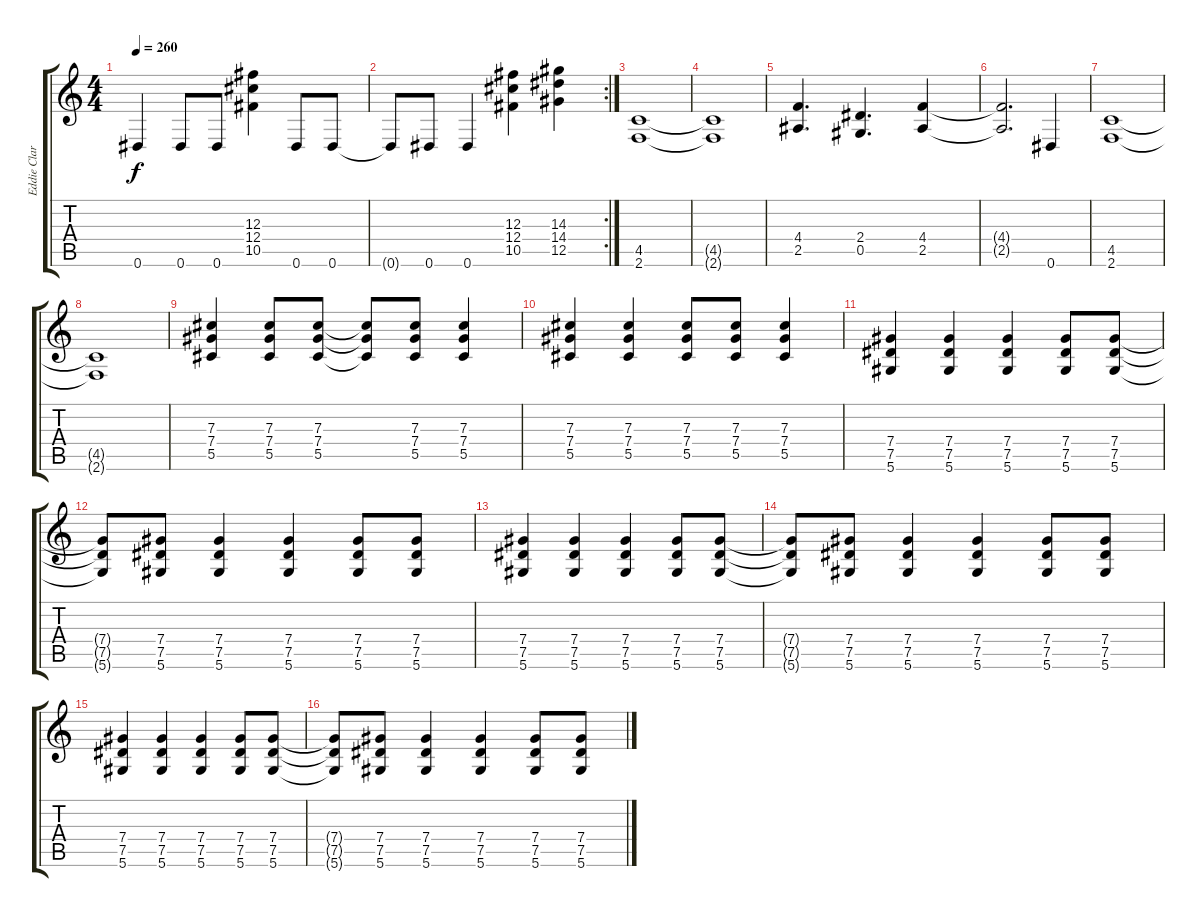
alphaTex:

\track ("Eddie Clarke-Rhythm" "Eddie Clar") {instrument distortionguitar}
\staff {score tabs}
\tuning (Eb4 Bb3 Gb3 Db3 Ab2 Eb2) {hide}
\ts (4 4)
\tempo 260
\clef g2
\ks c
0.6.4{dy f} 0.6.8 0.6.8 (12.3 12.4 10.5).4 0.6.8 0.6.8 |
\rc 2
0.6{t}.8 0.6.8 0.6.4 (12.3 12.4 10.5).4 (14.3 14.4 12.5).4 |
(4.5 2.6).1 |
(4.5{t} 2.6{t}).1 |
(4.4 2.5).4{d} (2.4 0.5).4{d} (4.4 2.5).4 |
(4.4{t} 2.5{t}).2{d} 0.6.4 |
(4.5 2.6).1 |
(4.5{t} 2.6{t}).1 |
(7.3 7.4 5.5).4 (7.3 7.4 5.5).8 (7.3 7.4 5.5).8 (7.3{t} 7.4{t} 5.5{t}).8 (7.3 7.4 5.5).8 (7.3 7.4 5.5).4 |
(7.3 7.4 5.5).4 (7.3 7.4 5.5).4 (7.3 7.4 5.5).8 (7.3 7.4 5.5).8 (7.3 7.4 5.5).4 |
(7.4 7.5 5.6).4 (7.4 7.5 5.6).4 (7.4 7.5 5.6).4 (7.4 7.5 5.6).8 (7.4 7.5 5.6).8 |
(7.4{t} 7.5{t} 5.6{t}).8 (7.4 7.5 5.6).8 (7.4 7.5 5.6).4 (7.4 7.5 5.6).4 (7.4 7.5 5.6).8 (7.4 7.5 5.6).8 |
(7.4 7.5 5.6).4 (7.4 7.5 5.6).4 (7.4 7.5 5.6).4 (7.4 7.5 5.6).8 (7.4 7.5 5.6).8 |
(7.4{t} 7.5{t} 5.6{t}).8 (7.4 7.5 5.6).8 (7.4 7.5 5.6).4 (7.4 7.5 5.6).4 (7.4 7.5 5.6).8 (7.4 7.5 5.6).8 |
(7.4 7.5 5.6).4 (7.4 7.5 5.6).4 (7.4 7.5 5.6).4 (7.4 7.5 5.6).8 (7.4 7.5 5.6).8 |
(7.4{t} 7.5{t} 5.6{t}).8 (7.4 7.5 5.6).8 (7.4 7.5 5.6).4 (7.4 7.5 5.6).4 (7.4 7.5 5.6).8 (7.4 7.5 5.6).8
